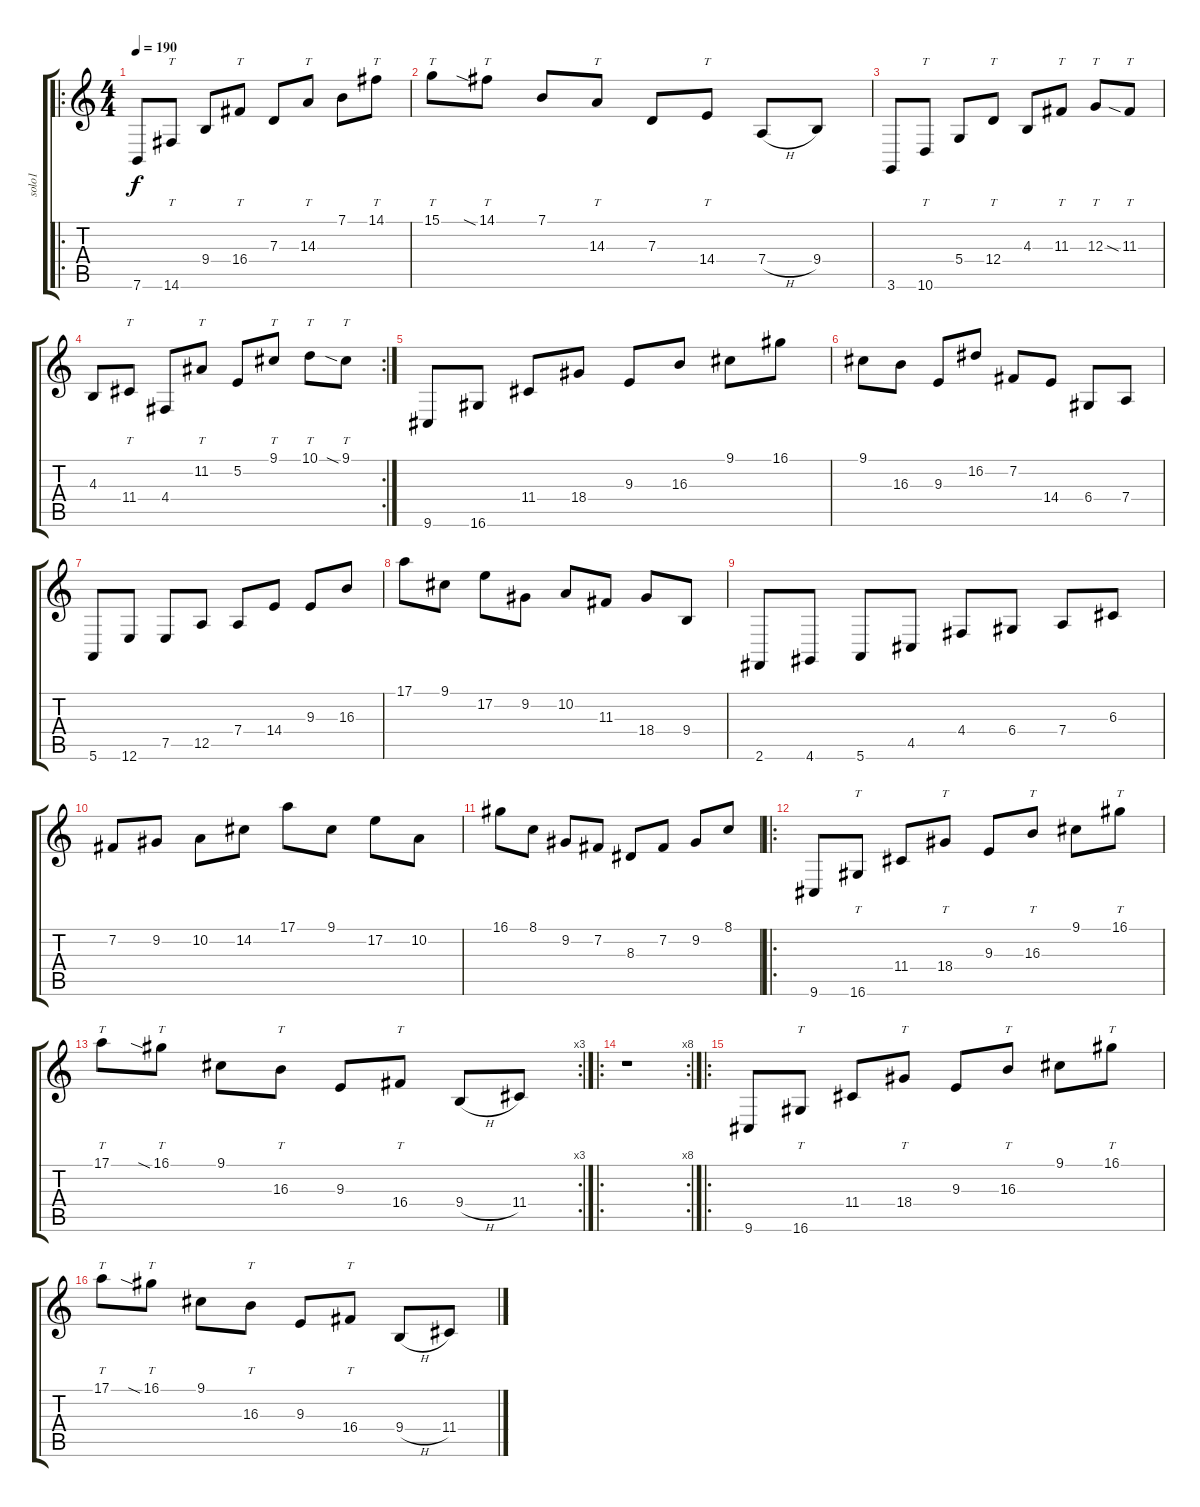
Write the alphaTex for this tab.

\track ("solo1" "solo1") {instrument fx5brightness}
\staff {score tabs}
\tuning (E4 B3 G3 D3 A2 E2) {hide}
\ro
\ts (4 4)
\tempo 190
\clef g2
\ks c
7.6.8{dy f instrument fx5brightness} 14.6.8{tt} 9.4.8 16.4.8{tt} 7.3.8 14.3.8{tt} 7.1.8 14.1.8{tt} |
15.1.8{tt} 14.1{sia}.8{tt} 7.1.8 14.3.8{tt} 7.3.8 14.4.8{tt} 7.4{h}.8 9.4.8 |
3.6.8 10.6.8{tt} 5.4.8 12.4.8{tt} 4.3.8 11.3.8{tt} 12.3.8{tt} 11.3{sia}.8{tt} |
\rc 2
4.3.8 11.4.8{tt} 4.4.8 11.2.8{tt} 5.2.8 9.1.8{tt} 10.1.8{tt} 9.1{sia}.8{tt} |
9.6.8 16.6.8 11.4.8 18.4.8 9.3.8 16.3.8 9.1.8 16.1.8 |
9.1.8 16.3.8 9.3.8 16.2.8 7.2.8 14.4.8 6.4.8 7.4.8 |
5.6.8 12.6.8 7.5.8 12.5.8 7.4.8 14.4.8 9.3.8 16.3.8 |
17.1.8 9.1.8 17.2.8 9.2.8 10.2.8 11.3.8 18.4.8 9.4.8 |
2.6.8 4.6.8 5.6.8 4.5.8 4.4.8 6.4.8 7.4.8 6.3.8 |
7.2.8 9.2.8 10.2.8 14.2.8 17.1.8 9.1.8 17.2.8 10.2.8 |
16.1.8 8.1.8 9.2.8 7.2.8 8.3.8 7.2.8 9.2.8 8.1.8 |
\ro
9.6.8 16.6.8{tt} 11.4.8 18.4.8{tt} 9.3.8 16.3.8{tt} 9.1.8 16.1.8{tt} |
\rc 3
17.1.8{tt} 16.1{sia}.8{tt} 9.1.8 16.3.8{tt} 9.3.8 16.4.8{tt} 9.4{h}.8 11.4.8 |
\ro
\rc 8
r.1 |
\ro
9.6.8 16.6.8{tt} 11.4.8 18.4.8{tt} 9.3.8 16.3.8{tt} 9.1.8 16.1.8{tt} |
17.1.8{tt} 16.1{sia}.8{tt} 9.1.8 16.3.8{tt} 9.3.8 16.4.8{tt} 9.4{h}.8 11.4.8
